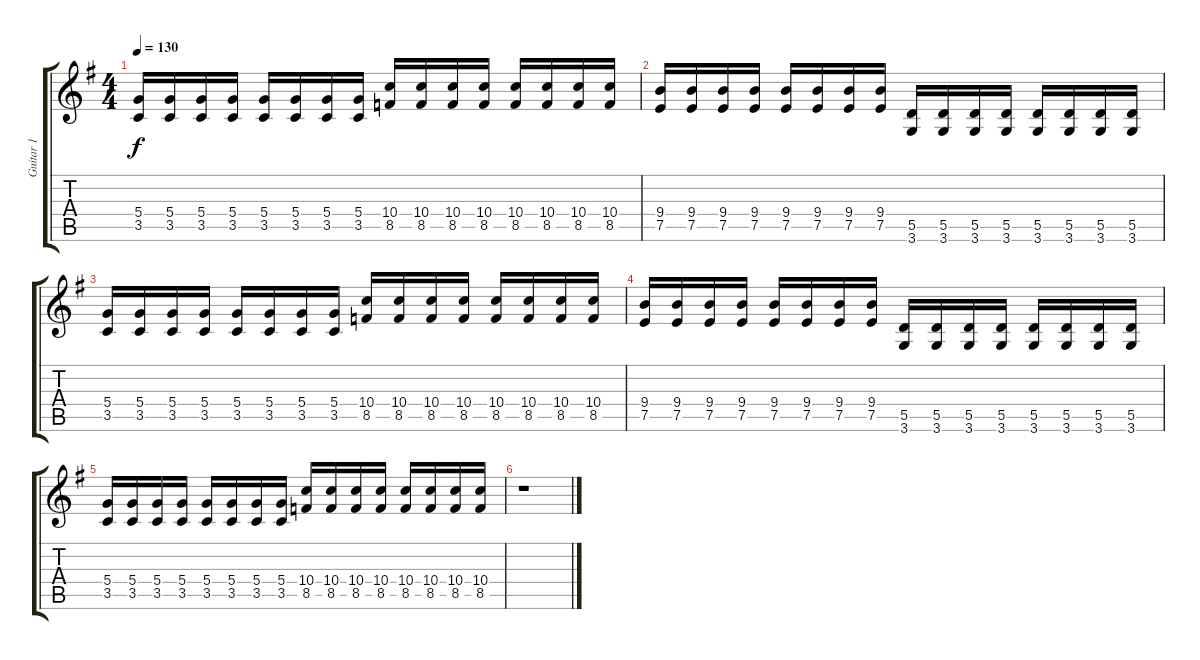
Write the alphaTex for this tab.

\track ("Guitar 1" "Guitar 1") {instrument distortionguitar}
\staff {score tabs}
\tuning (E4 B3 G3 D3 A2 E2) {hide}
\ts (4 4)
\tempo 130
\clef g2
\ks g
(5.4 3.5).16{dy f} (5.4 3.5).16 (5.4 3.5).16 (5.4 3.5).16 (5.4 3.5).16 (5.4 3.5).16 (5.4 3.5).16 (5.4 3.5).16 (10.4 8.5).16 (10.4 8.5).16 (10.4 8.5).16 (10.4 8.5).16 (10.4 8.5).16 (10.4 8.5).16 (10.4 8.5).16 (10.4 8.5).16 |
(9.4 7.5).16 (9.4 7.5).16 (9.4 7.5).16 (9.4 7.5).16 (9.4 7.5).16 (9.4 7.5).16 (9.4 7.5).16 (9.4 7.5).16 (5.5 3.6).16 (5.5 3.6).16 (5.5 3.6).16 (5.5 3.6).16 (5.5 3.6).16 (5.5 3.6).16 (5.5 3.6).16 (5.5 3.6).16 |
(5.4 3.5).16 (5.4 3.5).16 (5.4 3.5).16 (5.4 3.5).16 (5.4 3.5).16 (5.4 3.5).16 (5.4 3.5).16 (5.4 3.5).16 (10.4 8.5).16 (10.4 8.5).16 (10.4 8.5).16 (10.4 8.5).16 (10.4 8.5).16 (10.4 8.5).16 (10.4 8.5).16 (10.4 8.5).16 |
(9.4 7.5).16 (9.4 7.5).16 (9.4 7.5).16 (9.4 7.5).16 (9.4 7.5).16 (9.4 7.5).16 (9.4 7.5).16 (9.4 7.5).16 (5.5 3.6).16 (5.5 3.6).16 (5.5 3.6).16 (5.5 3.6).16 (5.5 3.6).16 (5.5 3.6).16 (5.5 3.6).16 (5.5 3.6).16 |
(5.4 3.5).16 (5.4 3.5).16 (5.4 3.5).16 (5.4 3.5).16 (5.4 3.5).16 (5.4 3.5).16 (5.4 3.5).16 (5.4 3.5).16 (10.4 8.5).16 (10.4 8.5).16 (10.4 8.5).16 (10.4 8.5).16 (10.4 8.5).16 (10.4 8.5).16 (10.4 8.5).16 (10.4 8.5).16 |
r.1
